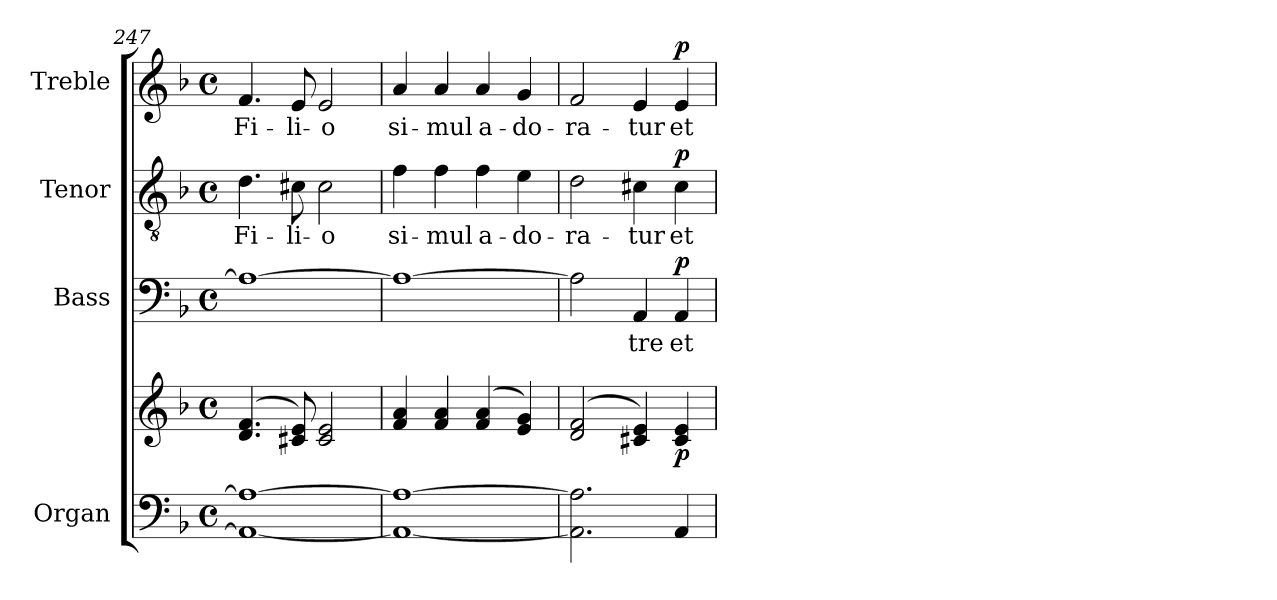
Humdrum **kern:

**kern	**kern	**dynam	**kern	**text	**dynam	**kern	**text	**dynam	**kern	**text	**dynam
*part4	*part4	*part4	*part3	*part3	*part3	*part2	*part2	*part2	*part1	*part1	*part1
*staff5	*staff4	*staff4/5	*staff3	*staff3	*staff3	*staff2	*staff2	*staff2	*staff1	*staff1	*staff1
*I"Organ	*	*	*I"Bass	*	*	*I"Tenor	*	*	*I"Treble	*	*
*I'Organ	*	*	*I'Bass	*	*	*I'Tenor	*	*	*I'Treble	*	*
*clefF4	*clefG2	*	*clefF4	*	*	*clefGv2	*	*	*clefG2	*	*
*k[b-]	*k[b-]	*	*k[b-]	*	*	*k[b-]	*	*	*k[b-]	*	*
*F:	*F:	*	*F:	*	*	*F:	*	*	*F:	*	*
*M4/4	*M4/4	*	*M4/4	*	*	*M4/4	*	*	*M4/4	*	*
*met(c)	*met(c)	*	*met(c)	*	*	*met(c)	*	*	*met(c)	*	*
=247	=247	=247	=247	=247	=247	=247	=247	=247	=247	=247	=247
*	*^	*	*	*	*	*	*	*	*	*	*
!	!	!	!	!	!	!	!	!LO:LY:b	!	!	!LO:LY:b	!
1AA_ 1A_	(<4.d 4.f	1ryy	.	1A_	.	.	4.d	Fi-	.	4.f	Fi-	.
!	!	!	!	!	!	!	!	!LO:LY:b	!	!	!LO:LY:b	!
.	8c#X 8e)	.	.	.	.	.	8c#X	-li-	.	8e	-li-	.
!	!	!	!	!	!	!	!	!LO:LY:b	!	!	!LO:LY:b	!
.	2c# 2e	.	.	.	.	.	2c#	-o	.	2e	-o	.
=248	=248	=248	=248	=248	=248	=248	=248	=248	=248	=248	=248	=248
!	!	!	!	!	!	!	!	!LO:LY:b	!	!	!LO:LY:b	!
1AA_ 1A_	4f 4a	1ryy	.	1A_	.	.	4f	si-	.	4a	si-	.
!	!	!	!	!	!	!	!	!LO:LY:b	!	!	!LO:LY:b	!
.	4f 4a	.	.	.	.	.	4f	-mul	.	4a	-mul	.
!	!	!	!	!	!	!	!	!LO:LY:b	!	!	!LO:LY:b	!
.	(<4f 4a	.	.	.	.	.	4f	a-	.	4a	a-	.
!	!	!	!	!	!	!	!	!LO:LY:b	!	!	!LO:LY:b	!
.	4e 4g)	.	.	.	.	.	4e	-do-	.	4g	-do-	.
=249	=249	=249	=249	=249	=249	=249	=249	=249	=249	=249	=249	=249
!	!	!	!	!	!	!	!	!LO:LY:b	!	!	!LO:LY:b	!
2.AA] 2.A]	(<2d 2f	1ryy	.	2A]	.	.	2d	-ra-	.	2f	-ra-	.
!	!	!	!	!	!LO:LY:b	!	!	!LO:LY:b	!	!	!LO:LY:b	!
.	4c#X 4e)	.	.	4AA	tre	.	4c#X	-tur	.	4e	-tur	.
!	!	!	!LO:DY:b	!	!LO:LY:b	!LO:DY:b	!	!LO:LY:b	!LO:DY:b	!	!LO:LY:b	!LO:DY:b
4AA	4c# 4e	.	p	4AA	et	p	4c#	et	p	4e	et	p
*	*v	*v	*	*	*	*	*	*	*	*	*	*
=	=	=	=	=	=	=	=	=	=	=	=
*-	*-	*-	*-	*-	*-	*-	*-	*-	*-	*-	*-
